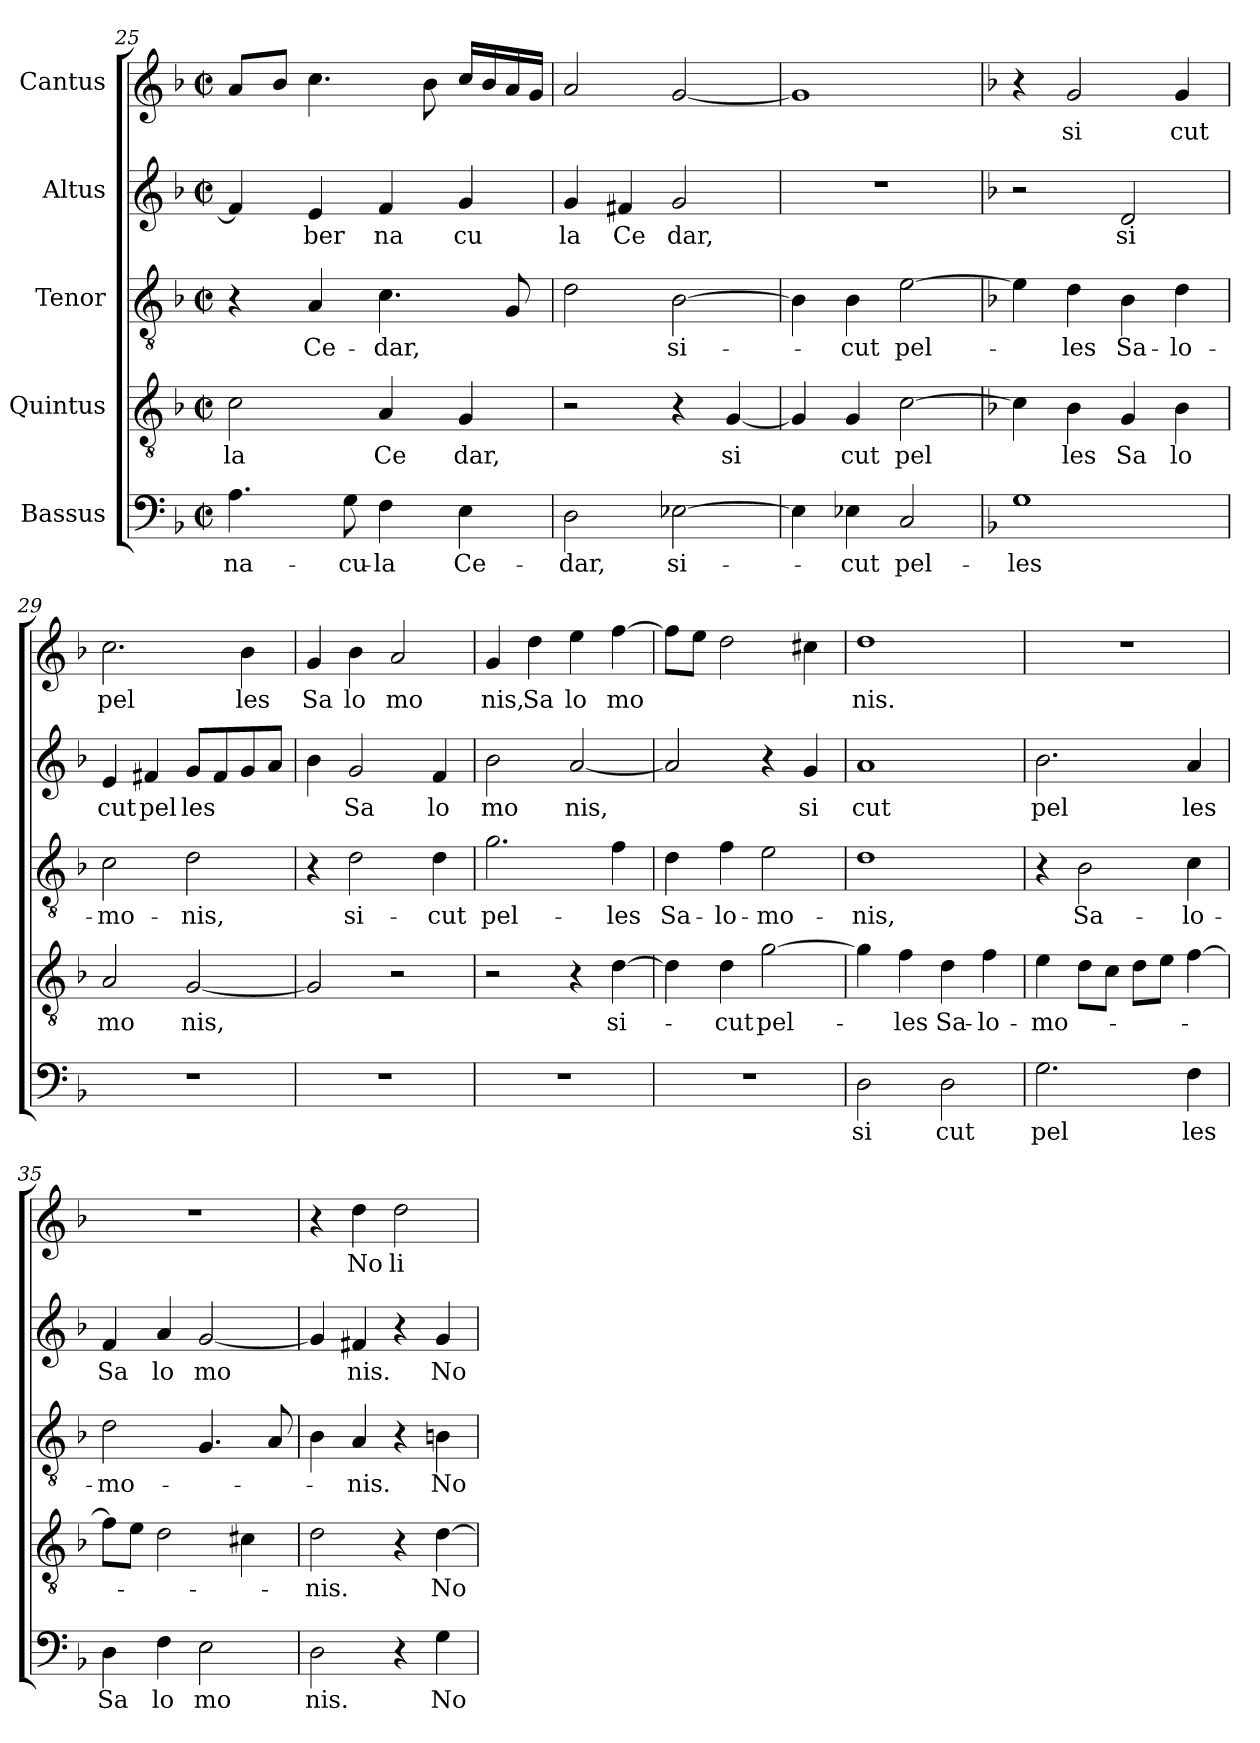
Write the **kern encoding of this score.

**kern	**text	**kern	**text	**kern	**text	**kern	**text	**kern	**text
*part5	*part5	*part4	*part4	*part3	*part3	*part2	*part2	*part1	*part1
*staff5	*staff5	*staff4	*staff4	*staff3	*staff3	*staff2	*staff2	*staff1	*staff1
*I"Bassus	*	*I"Quintus	*	*I"Tenor	*	*I"Altus	*	*I"Cantus	*
!!LO:LB:g=z
*clefF4	*	*clefGv2	*	*clefGv2	*	*clefG2	*	*clefG2	*
*k[b-]	*	*k[b-]	*	*k[b-]	*	*k[b-]	*	*k[b-]	*
*F:	*	*F:	*	*F:	*	*F:	*	*F:	*
*M2/2	*	*M2/2	*	*M2/2	*	*M2/2	*	*M2/2	*
*met(c|)	*	*met(c|)	*	*met(c|)	*	*met(c|)	*	*met(c|)	*
=25	=25	=25	=25	=25	=25	=25	=25	=25	=25
!	!LO:LY:b:cj	!	!LO:LY:b:cj	!	!	!	!	!	!
*	*	*	*	*	*	*^	*	*	*
4.A\	na-	2c\	-la	4r	.	4f/]	32ryy	.	8a/L	.
.	.	.	.	.	.	.	2ryy	.	.	.
.	.	.	.	.	.	.	.	.	8b-/J	.
!	!	!	!	!	!LO:LY:b:cj	!	!	!LO:LY:b:cj	!	!
.	.	.	.	4A/	Ce-	4e/	.	ber	4.cc\	.
!	!LO:LY:b:cj	!	!	!	!	!	!	!	!	!
8G\	-cu-	.	.	.	.	.	.	.	.	.
!	!LO:LY:b:cj	!	!LO:LY:b:cj	!	!LO:LY:b	!	!	!LO:LY:b:cj	!	!
4F\	-la	4A/	Ce	4.c\	-dar,	4f/	.	na	.	.
.	.	.	.	.	.	.	4...ryy	.	.	.
.	.	.	.	.	.	.	.	.	8b-\	.
!	!LO:LY:b:cj	!	!LO:LY:b:cj	!	!	!	!	!LO:LY:b:cj	!	!
4E\	Ce-	4G/	dar,	.	.	4g/	.	cu	16cc/L	.
.	.	.	.	.	.	.	.	.	16b-/	.
.	.	.	.	8G/	.	.	.	.	16a/	.
.	.	.	.	.	.	.	.	.	16g/J	.
=26	=26	=26	=26	=26	=26	=26	=26	=26	=26	=26
!	!LO:LY:b:cj	!	!	!	!	!	!	!LO:LY:b:cj	!	!
*	*	*	*	*	*	*v	*v	*	*	*
2D\	-dar,	2r	.	2d\	.	4g/	la	2a/	.
!	!	!	!	!	!	!	!LO:LY:b:cj	!	!
.	.	.	.	.	.	4f#/	Ce	.	.
!	!LO:LY:b:cj	!	!	!	!LO:LY:b:cj	!	!LO:LY:b:cj	!	!
[>2E-X\	si-	4r	.	[>2B-\	si-	2g/	dar,	[<2g/	.
!	!	!	!LO:LY:b:cj	!	!	!	!	!	!
.	.	[<4G/	si	.	.	.	.	.	.
=27	=27	=27	=27	=27	=27	=27	=27	=27	=27
4E-\]	.	4G/]	.	4B-\]	.	1r	.	1g]	.
!	!LO:LY:b:cj	!	!LO:LY:b:cj	!	!LO:LY:b:cj	!	!	!	!
4E-X\	-cut	4G/	cut	4B-\	-cut	.	.	.	.
!	!LO:LY:b:cj	!	!LO:LY:b	!	!LO:LY:b	!	!	!	!
2C/	pel-	[>2c\	pel	[>2e\	pel-	.	.	.	.
=28	=28	=28	=28	=28	=28	=28	=28	=28	=28
*	*	*	*	*k[b-]	*	*	*	*	*
*	*	*	*	*F:	*	*	*	*	*
!	!LO:LY:b:cj	!	!	!	!	!	!	!	!
1G	-les	4c\]	.	4e\]	.	2r	.	4r	.
!	!	!	!LO:LY:b:cj	!	!LO:LY:b:cj	!	!	!	!LO:LY:b:cj
.	.	4B-\	les	4d\	-les	.	.	2g/	si
!	!	!	!LO:LY:b:cj	!	!LO:LY:b:cj	!	!LO:LY:b:cj	!	!
.	.	4G/	Sa	4B-\	Sa-	2d/	si	.	.
!	!	!	!LO:LY:b:cj	!	!LO:LY:b:cj	!	!	!	!LO:LY:b:cj
.	.	4B-\	lo	4d\	-lo-	.	.	4g/	cut
=29	=29	=29	=29	=29	=29	=29	=29	=29	=29
!	!	!	!LO:LY:b:cj	!	!LO:LY:b:cj	!	!LO:LY:b:cj	!	!LO:LY:b:cj
1r	.	2A/	mo	2c\	-mo-	4e/	cut	2.cc\	pel
!	!	!	!	!	!	!	!LO:LY:b:cj	!	!
.	.	.	.	.	.	4f#/	pel	.	.
!	!	!	!LO:LY:b	!	!LO:LY:b:cj	!	!LO:LY:b	!	!
.	.	[<2G/	nis,	2d\	-nis,	8g/L	les	.	.
.	.	.	.	.	.	8f#/	.	.	.
!	!	!	!	!	!	!	!	!	!LO:LY:b:cj
.	.	.	.	.	.	8g/	.	4b-\	les
.	.	.	.	.	.	8a/J	.	.	.
=30	=30	=30	=30	=30	=30	=30	=30	=30	=30
!	!	!	!	!	!	!	!	!	!LO:LY:b:cj
1r	.	2G/]	.	4r	.	4b-\	.	4g/	Sa
!	!	!	!	!	!LO:LY:b:cj	!	!LO:LY:b:cj	!	!LO:LY:b:cj
.	.	.	.	2d\	si-	2g/	Sa	4b-\	lo
!	!	!	!	!	!	!	!	!	!LO:LY:b:cj
.	.	2r	.	.	.	.	.	2a/	mo
!	!	!	!	!	!LO:LY:b:cj	!	!LO:LY:b:cj	!	!
.	.	.	.	4d\	-cut	4f/	lo	.	.
!!LO:LB:g=z
=31	=31	=31	=31	=31	=31	=31	=31	=31	=31
!	!	!	!	!	!LO:LY:b:cj	!	!LO:LY:b:cj	!	!LO:LY:b:cj
1r	.	2r	.	2.g\	pel-	2b-\	mo	4g/	nis,
!	!	!	!	!	!	!	!	!	!LO:LY:b:cj
.	.	.	.	.	.	.	.	4dd\	Sa
!	!	!	!	!	!	!	!LO:LY:b	!	!LO:LY:b:cj
.	.	4r	.	.	.	[<2a/	nis,	4ee\	lo
!	!	!	!LO:LY:b:cj	!	!LO:LY:b:cj	!	!	!	!LO:LY:b
.	.	[>4d\	si-	4f\	-les	.	.	[>4ff\	mo
=32	=32	=32	=32	=32	=32	=32	=32	=32	=32
!	!	!	!	!	!LO:LY:b:cj	!	!	!	!
1r	.	4d\]	.	4d\	Sa-	2a/]	.	8ff\L]	.
.	.	.	.	.	.	.	.	8ee\J	.
!	!	!	!LO:LY:b:cj	!	!LO:LY:b:cj	!	!	!	!
.	.	4d\	-cut	4f\	-lo-	.	.	2dd\	.
!	!	!	!LO:LY:b	!	!LO:LY:b:cj	!	!	!	!
.	.	[>2g\	pel-	2e\	-mo-	4r	.	.	.
!	!	!	!	!	!	!	!LO:LY:b:cj	!	!
.	.	.	.	.	.	4g/	si	4cc#\	.
=33	=33	=33	=33	=33	=33	=33	=33	=33	=33
!	!LO:LY:b:cj	!	!	!	!LO:LY:b:cj	!	!LO:LY:b:cj	!	!LO:LY:b:cj
2D\	si	4g\]	.	1d	-nis,	1a	cut	1dd	nis.
!	!	!	!LO:LY:b:cj	!	!	!	!	!	!
.	.	4f\	-les	.	.	.	.	.	.
!	!LO:LY:b:cj	!	!LO:LY:b:cj	!	!	!	!	!	!
2D\	cut	4d\	Sa-	.	.	.	.	.	.
!	!	!	!LO:LY:b:cj	!	!	!	!	!	!
.	.	4f\	-lo-	.	.	.	.	.	.
=34	=34	=34	=34	=34	=34	=34	=34	=34	=34
!	!LO:LY:b:cj	!	!LO:LY:b	!	!	!	!LO:LY:b:cj	!	!
2.G\	pel	4e\	-mo-	4r	.	2.b-\	pel	1r	.
!	!	!	!	!	!LO:LY:b:cj	!	!	!	!
.	.	8d\L	.	2B-\	Sa-	.	.	.	.
.	.	8c\J	.	.	.	.	.	.	.
.	.	8d\L	.	.	.	.	.	.	.
.	.	8e\J	.	.	.	.	.	.	.
!	!LO:LY:b:cj	!	!	!	!LO:LY:b:cj	!	!LO:LY:b:cj	!	!
4F\	les	[>4f\	.	4c\	-lo-	4a/	les	.	.
=35	=35	=35	=35	=35	=35	=35	=35	=35	=35
!	!LO:LY:b:cj	!	!	!	!LO:LY:b	!	!LO:LY:b:cj	!	!
4D\	Sa	8f\L]	.	2d\	-mo-	4f/	Sa	1r	.
.	.	8e\J	.	.	.	.	.	.	.
!	!LO:LY:b:cj	!	!	!	!	!	!LO:LY:b:cj	!	!
4F\	lo	2d\	.	.	.	4a/	lo	.	.
!	!LO:LY:b:cj	!	!	!	!	!	!LO:LY:b	!	!
2E\	mo	.	.	4.G/	.	[<2g/	mo	.	.
.	.	4c#\	.	.	.	.	.	.	.
.	.	.	.	8A/	.	.	.	.	.
=36	=36	=36	=36	=36	=36	=36	=36	=36	=36
!	!LO:LY:b:cj	!	!LO:LY:b:cj	!	!	!	!	!	!
2D\	nis.	2d\	-nis.	4B-\	.	4g/]	.	4r	.
!	!	!	!	!	!LO:LY:b:cj	!	!LO:LY:b:cj	!	!LO:LY:b:cj
.	.	.	.	4A/	-nis.	4f#X/	nis.	4dd\	No
!	!	!	!	!	!	!	!	!	!LO:LY:b:cj
4r	.	4r	.	4r	.	4r	.	2dd\	li
!	!LO:LY:b:cj	!	!LO:LY:b	!	!LO:LY:b:cj	!	!LO:LY:b:cj	!	!
4G\	No	[>4d\	No-	4Bn\	No-	4g/	No	.	.
=	=	=	=	=	=	=	=	=	=
*-	*-	*-	*-	*-	*-	*-	*-	*-	*-
